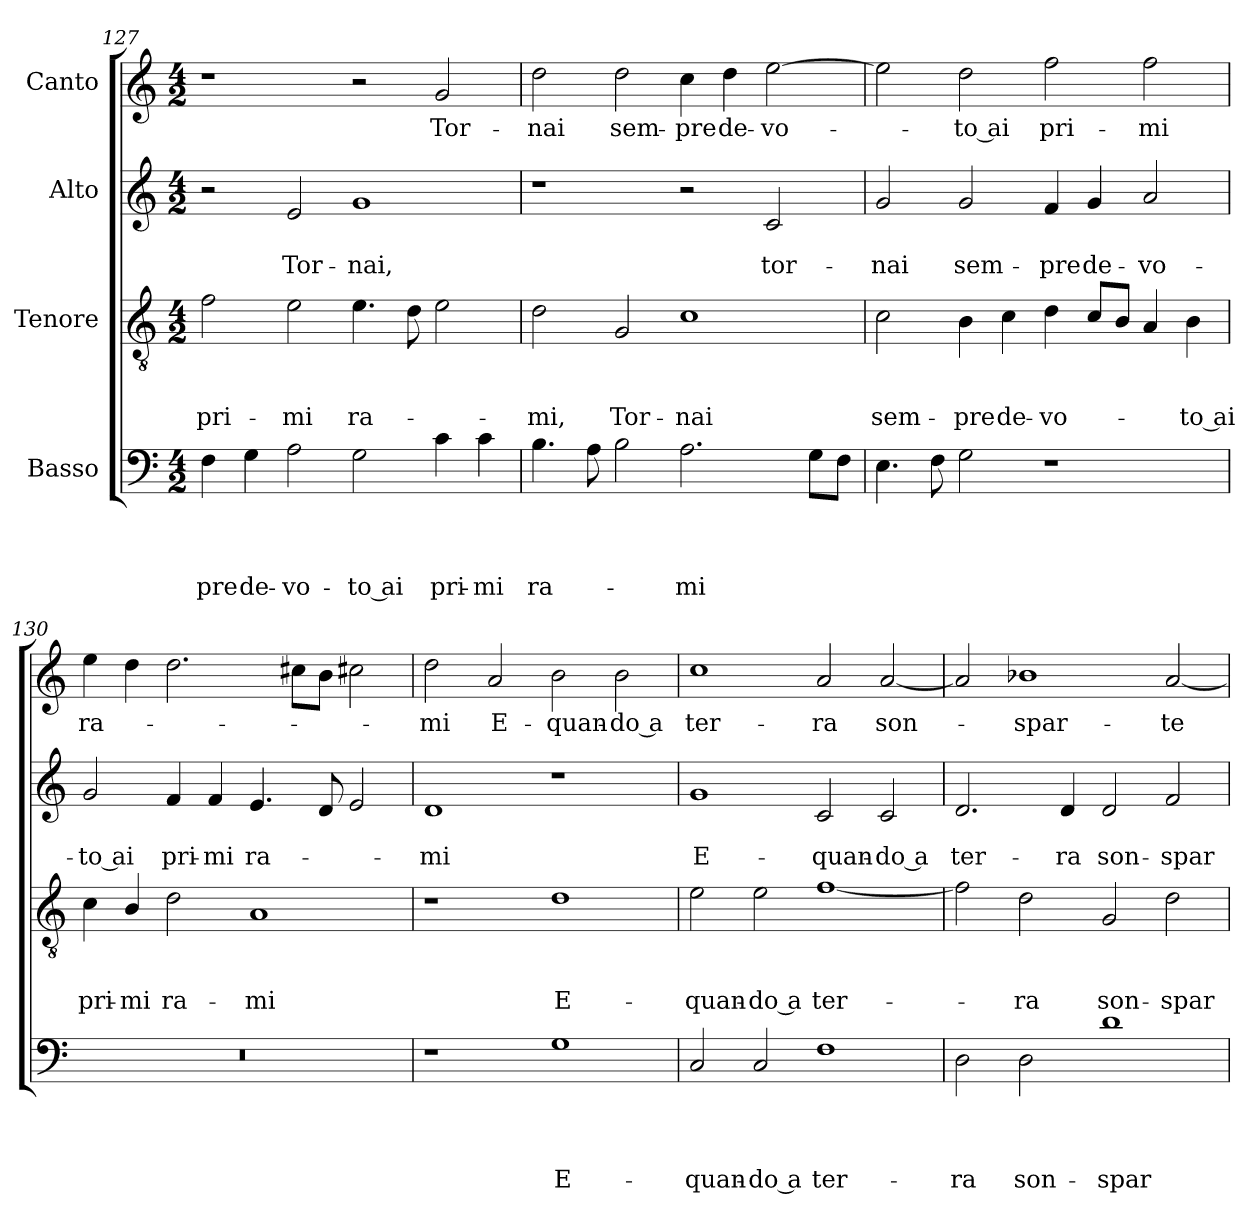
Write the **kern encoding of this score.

**kern	**text	**text	**text	**text	**kern	**text	**text	**text	**kern	**text	**text	**kern	**text
*part4	*part4	*part4	*part4	*part4	*part3	*part3	*part3	*part3	*part2	*part2	*part2	*part1	*part1
*staff4	*staff4	*staff4	*staff4	*staff4	*staff3	*staff3	*staff3	*staff3	*staff2	*staff2	*staff2	*staff1	*staff1
*I"Basso	*	*	*	*	*I"Tenore	*	*	*	*I"Alto	*	*	*I"Canto	*
*clefF4	*	*	*	*	*clefGv2	*	*	*	*clefG2	*	*	*clefG2	*
*k[]	*	*	*	*	*k[]	*	*	*	*k[]	*	*	*k[]	*
*M4/2	*	*	*	*	*M4/2	*	*	*	*M4/2	*	*	*M4/2	*
=127	=127	=127	=127	=127	=127	=127	=127	=127	=127	=127	=127	=127	=127
4F\	.	.	.	-pre	2f\	.	.	pri-	2r	.	.	1r	.
4G\	.	.	.	de-	.	.	.	.	.	.	.	.	.
2A\	.	.	.	-vo-	2e\	.	.	-mi	2e/	.	Tor-	.	.
2G\	.	.	.	-to ai	4.e\	.	.	ra-	1g/	.	-nai,	2r	.
.	.	.	.	.	8d\	.	.	.	.	.	.	.	.
4c\	.	.	.	pri-	2e\	.	.	.	.	.	.	2g/	Tor-
4c\	.	.	.	-mi	.	.	.	.	.	.	.	.	.
=128	=128	=128	=128	=128	=128	=128	=128	=128	=128	=128	=128	=128	=128
4.B\	.	.	.	ra-	2d\	.	.	-mi,	1r	.	.	2dd\	-nai
8A\	.	.	.	.	.	.	.	.	.	.	.	.	.
2B\	.	.	.	.	2G/	.	.	Tor-	.	.	.	2dd\	sem-
2.A\	.	.	.	-mi	1c\	.	.	-nai	2r	.	.	4cc\	-pre
.	.	.	.	.	.	.	.	.	.	.	.	4dd\	de-
.	.	.	.	.	.	.	.	.	2c/	.	tor-	[2ee\	-vo-
8G\L	.	.	.	.	.	.	.	.	.	.	.	.	.
8F\J	.	.	.	.	.	.	.	.	.	.	.	.	.
=129	=129	=129	=129	=129	=129	=129	=129	=129	=129	=129	=129	=129	=129
4.E\	.	.	.	.	2c\	.	.	sem-	2g/	.	-nai	2ee\]	.
8F\	.	.	.	.	.	.	.	.	.	.	.	.	.
2G\	.	.	.	.	4B\	.	.	-pre	2g/	.	sem-	2dd\	-to ai
.	.	.	.	.	4c\	.	.	de-	.	.	.	.	.
1r	.	.	.	.	4d\	.	.	-vo-	4f/	.	-pre	2ff\	pri-
.	.	.	.	.	8c/L	.	.	.	4g/	.	de-	.	.
.	.	.	.	.	8B/J	.	.	.	.	.	.	.	.
.	.	.	.	.	4A/	.	.	.	2a/	.	-vo-	2ff\	-mi
.	.	.	.	.	4B\	.	.	-to ai	.	.	.	.	.
=130	=130	=130	=130	=130	=130	=130	=130	=130	=130	=130	=130	=130	=130
0r	.	.	.	.	4c\	.	.	pri-	2g/	.	-to ai	4ee\	ra-
.	.	.	.	.	4B/	.	.	-mi	.	.	.	4dd\	.
.	.	.	.	.	2d\	.	.	ra-	4f/	.	pri-	2.dd\	.
.	.	.	.	.	.	.	.	.	4f/	.	-mi	.	.
.	.	.	.	.	1A/	.	.	-mi	4.e/	.	ra-	.	.
.	.	.	.	.	.	.	.	.	.	.	.	8cc#X\L	.
.	.	.	.	.	.	.	.	.	8d/	.	.	8b\J	.
.	.	.	.	.	.	.	.	.	2e/	.	.	2cc#X\	.
=131	=131	=131	=131	=131	=131	=131	=131	=131	=131	=131	=131	=131	=131
1r	.	.	.	.	1r	.	.	.	1d/	.	-mi	2dd\	-mi
.	.	.	.	.	.	.	.	.	.	.	.	2a/	E-
1G\	.	.	.	E-	1d\	.	.	E-	1r	.	.	2b\	quan-
.	.	.	.	.	.	.	.	.	.	.	.	2b\	-do a
=132	=132	=132	=132	=132	=132	=132	=132	=132	=132	=132	=132	=132	=132
2C/	.	.	.	quan-	2e\	.	.	quan-	1g/	.	E-	1cc\	ter-
2C/	.	.	.	-do a	2e\	.	.	-do a	.	.	.	.	.
1F\	.	.	.	ter-	[1f/	.	.	ter-	2c/	.	quan-	2a/	-ra
.	.	.	.	.	.	.	.	.	2c/	.	-do a	[2a/	son-
=133	=133	=133	=133	=133	=133	=133	=133	=133	=133	=133	=133	=133	=133
2D\	.	.	.	-ra	2f\]	.	.	.	2.d/	.	ter-	2a/]	.
2D\	.	.	.	son-	2d\	.	.	-ra	.	.	.	1b-X\	spar-
.	.	.	.	.	.	.	.	.	4d/	.	-ra	.	.
1d\	.	.	.	spar-	2G/	.	.	son-	2d/	.	son-	.	.
.	.	.	.	.	2d\	.	.	spar-	2f/	.	spar-	[2a/	-te
=	=	=	=	=	=	=	=	=	=	=	=	=	=
*-	*-	*-	*-	*-	*-	*-	*-	*-	*-	*-	*-	*-	*-
